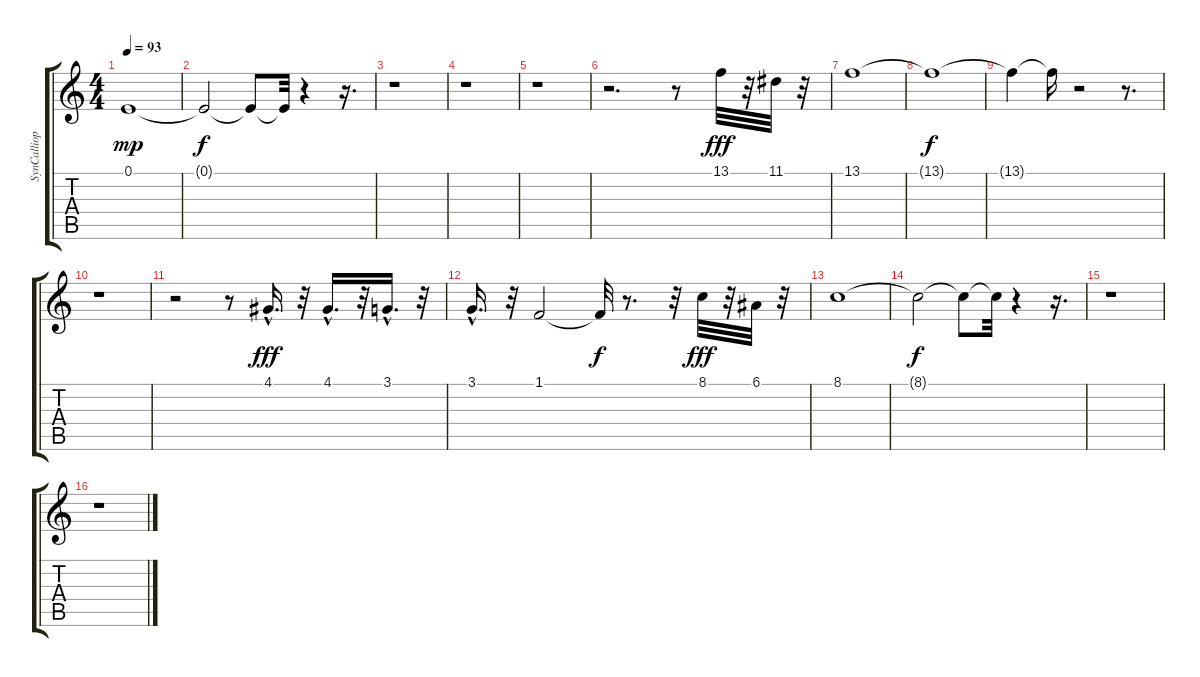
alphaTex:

\track ("SynCalliop" "SynCalliop") {instrument lead3calliope}
\staff {score tabs}
\tuning (E4 B3 G3 D3 A2 E2) {hide}
\ts (4 4)
\tempo 93
\clef g2
\ks c
0.1.1{dy mp} |
0.1{t}.2{dy f} 0.1{t}.8 0.1{t}.32 r.4 r.16{d} |
r.1 |
r.1 |
r.1 |
r.2{d} r.8 13.1.32{dy fff} r.32 11.1.32 r.32 |
13.1.1 |
13.1{t}.1{dy f} |
13.1{t}.4 13.1{t}.16 r.2 r.8{d} |
r.1 |
r.2 r.8 4.1{hac}.16{d dy fff} r.32 4.1{hac}.16{d} r.32 3.1{hac}.16{d} r.32 |
3.1{hac}.16{d} r.32 1.1.2 1.1{t}.32{dy f} r.8{d} r.32 8.1.32{dy fff} r.32 6.1.32 r.32 |
8.1.1 |
8.1{t}.2{dy f} 8.1{t}.8 8.1{t}.32 r.4 r.16{d} |
r.1 |
r.1
